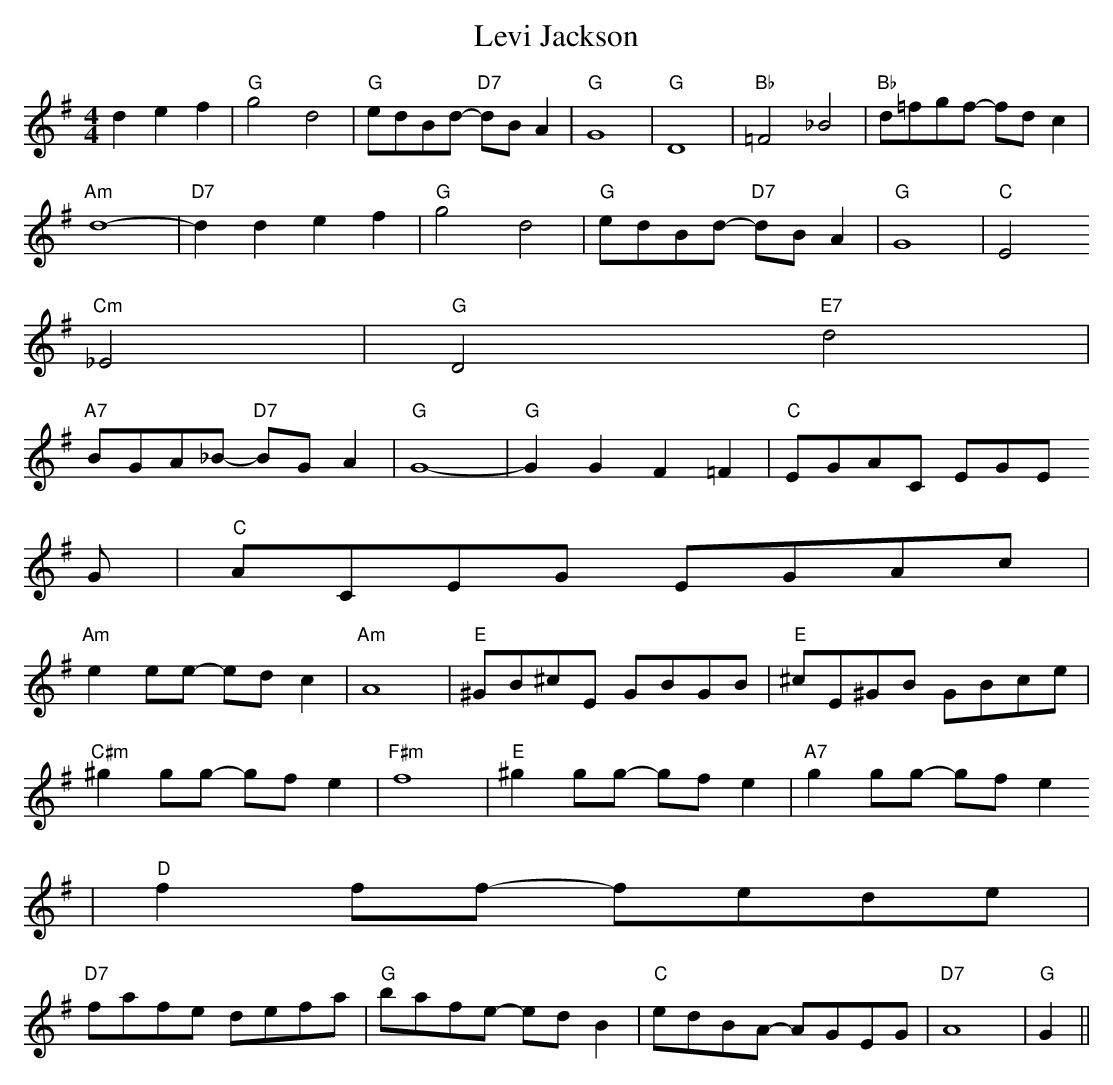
X:1
T:Levi Jackson
M:4/4
L:1/4
K:G
de f|"G"g2 d2|"G"e/2d/2B/2d/2 -"D7"d/2B/2A|"G"G4|"G"D4|"Bb"=F2 _B2|\
"Bb"d/2=f/2g/2f/2 -f/2d/2c|
"Am"d4-|"D7"dd ef|"G"g2 d2|"G"e/2d/2B/2d/2 -"D7"d/2B/2A|"G"G4|"C"E2 "Cm"
_E2|\
"G"D2 "E7"d2|
"A7"B/2G/2A/2_B/2 -"D7"B/2G/2A|"G"G4-|"G"GG F=F|"C"E/2G/2A/2C/2 E/2G/2E/
2G/2|\
"C"A/2C/2E/2G/2 E/2G/2A/2c/2|
"Am"ee/2e/2 -e/2d/2c|"Am"A4|"E"^G/2B/2^c/2E/2 G/2B/2G/2B/2|\
"E"^c/2E/2^G/2B/2 G/2B/2c/2e/2|
"C#m"^gg/2g/2 -g/2f/2e|"F#m"f4|"E"^gg/2g/2 -g/2f/2e|"A7"gg/2g/2 -g/2f/2e
|\
"D"ff/2f/2 -f/2e/2d/2e/2|
"D7"f/2a/2f/2e/2 d/2e/2f/2a/2|"G"b/2a/2f/2e/2 -e/2d/2B|\
"C"e/2d/2B/2A/2 -A/2G/2E/2G/2|"D7"A4|"G"G||
